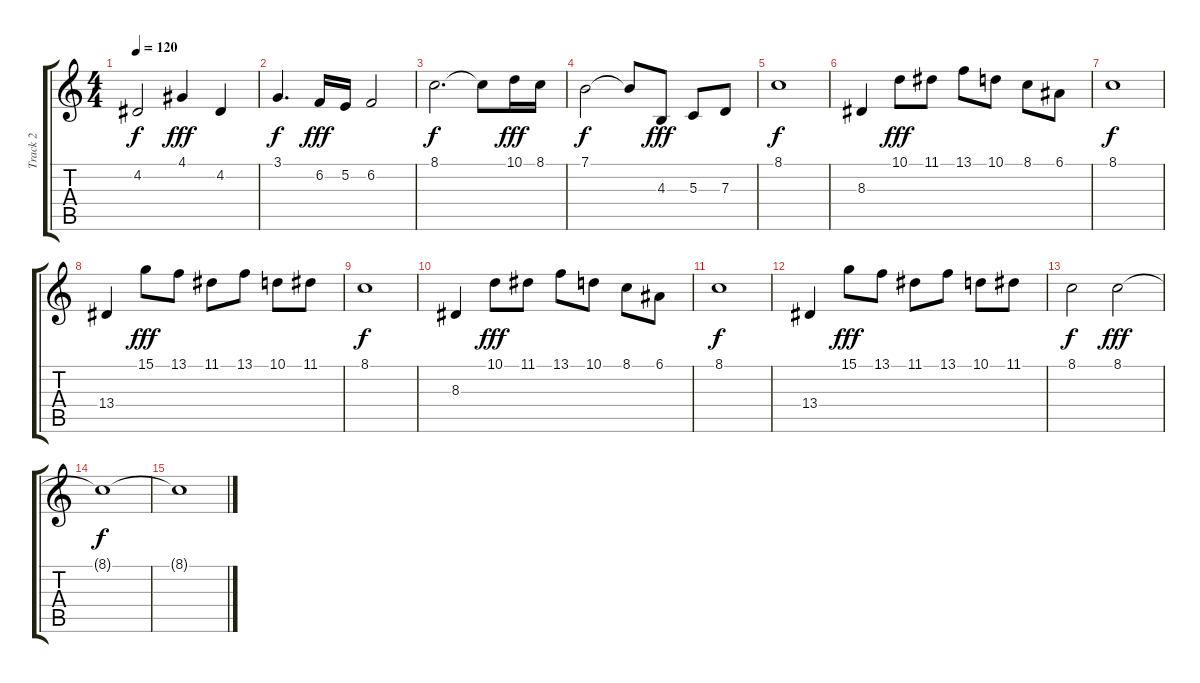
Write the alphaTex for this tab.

\track ("Track 2" "Track 2") {instrument stringensemble1}
\staff {score tabs}
\tuning (E4 B3 G3 D3 A2 E2) {hide}
\ts (4 4)
\tempo 120
\clef g2
\ks c
4.2.2{dy f} 4.1.4{dy fff} 4.2.4 |
3.1.4{d dy f} 6.2.16{dy fff} 5.2.16 6.2.2 |
8.1.2{d dy f} 8.1{t}.8 10.1.16{dy fff} 8.1.16 |
7.1.2{dy f} 7.1{t}.8 4.3.8{dy fff} 5.3.8 7.3.8 |
8.1.1{dy f} |
8.3.4 10.1.8{dy fff} 11.1.8 13.1.8 10.1.8 8.1.8 6.1.8 |
8.1.1{dy f} |
13.4.4 15.1.8{dy fff} 13.1.8 11.1.8 13.1.8 10.1.8 11.1.8 |
8.1.1{dy f} |
8.3.4 10.1.8{dy fff} 11.1.8 13.1.8 10.1.8 8.1.8 6.1.8 |
8.1.1{dy f} |
13.4.4 15.1.8{dy fff} 13.1.8 11.1.8 13.1.8 10.1.8 11.1.8 |
8.1.2{dy f} 8.1.2{dy fff} |
8.1{t}.1{dy f} |
8.1{t}.1
